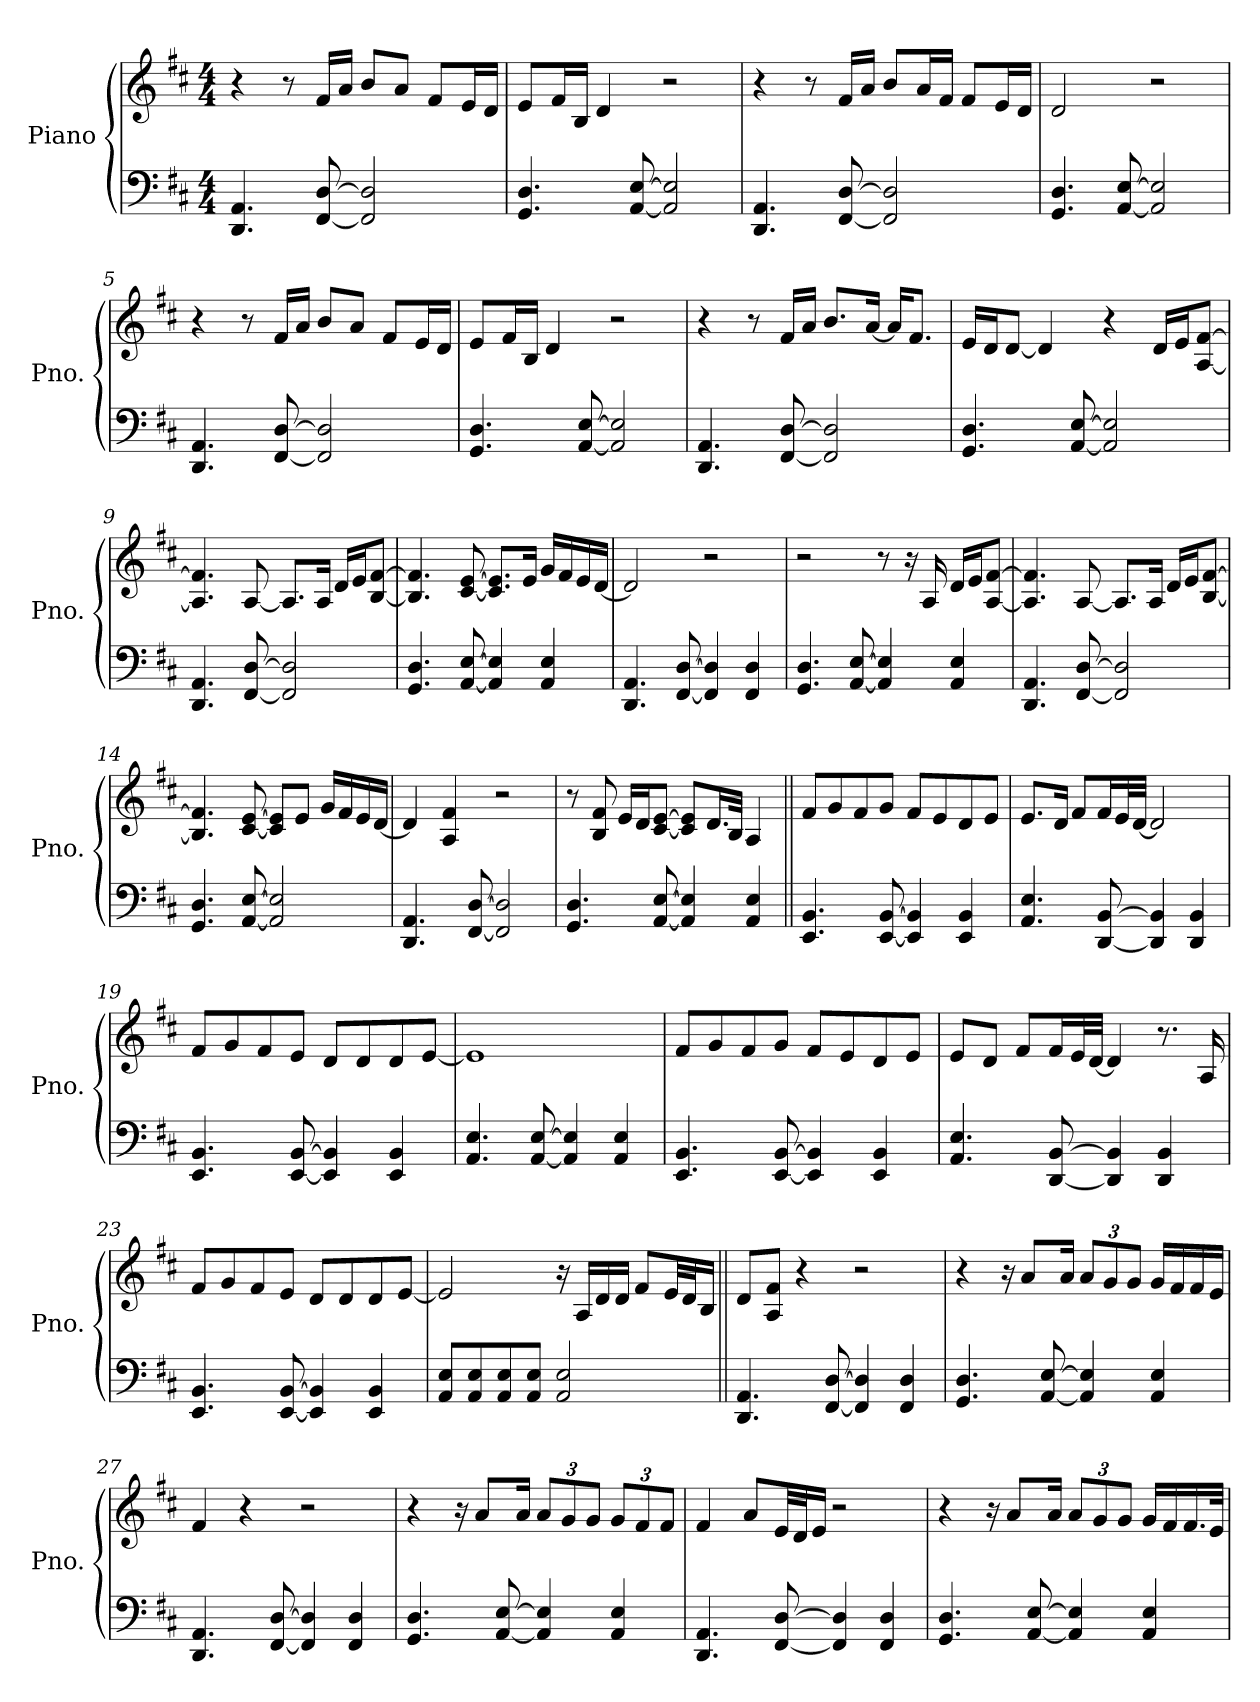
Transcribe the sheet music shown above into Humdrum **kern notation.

**kern	**kern
*part1	*part1
*staff2	*staff1
*I"Piano	*
*I'Pno.	*
*clefF4	*clefG2
*k[f#c#]	*k[f#c#]
*M4/4	*M4/4
*MM79	*MM79
=1	=1
4.DD/ 4.AA/	4r
.	8r
[8FF#/ [8D/	16f#/LL
.	16a/JJ
2FF#/] 2D/]	8b/L
.	8a/J
.	8f#/L
.	16e/L
.	16d/JJ
=2	=2
4.GG/ 4.D/	8e/L
.	16f#/L
.	16B/JJ
.	4d/
[8AA/ [8E/	.
2AA/] 2E/]	2r
=3	=3
4.DD/ 4.AA/	4r
.	8r
[8FF#/ [8D/	16f#/LL
.	16a/JJ
2FF#/] 2D/]	8b/L
.	16a/L
.	16f#/JJ
.	8f#/L
.	16e/L
.	16d/JJ
=4	=4
4.GG/ 4.D/	2d/
[8AA/ [8E/	.
2AA/] 2E/]	2r
=5	=5
4.DD/ 4.AA/	4r
.	8r
[8FF#/ [8D/	16f#/LL
.	16a/JJ
2FF#/] 2D/]	8b/L
.	8a/J
.	8f#/L
.	16e/L
.	16d/JJ
=6	=6
4.GG/ 4.D/	8e/L
.	16f#/L
.	16B/JJ
.	4d/
[8AA/ [8E/	.
2AA/] 2E/]	2r
!!LO:LB:g=z
=7	=7
4.DD/ 4.AA/	4r
.	8r
[8FF#/ [8D/	16f#/LL
.	16a/JJ
2FF#/] 2D/]	8.b/L
.	[16a/Jk
.	16a/KL]
.	8.f#/J
=8	=8
4.GG/ 4.D/	16e/LL
.	16d/J
.	[8d/J
.	4d/]
[8AA/ [8E/	.
2AA/] 2E/]	4r
.	16d/LL
.	16e/J
.	[8A/ [8f#/J
=9	=9
4.DD/ 4.AA/	4.A/] 4.f#/]
[8FF#/ [8D/	[8A/
2FF#/] 2D/]	8.A/L]
.	16A/Jk
.	16d/LL
.	16e/J
.	[8B/ [8f#/J
=10	=10
4.GG/ 4.D/	4.B/] 4.f#/]
[8AA/ [8E/	[8c#/ [8e/
4AA/] 4E/]	8.c#/] 8.e/]L
.	16e/Jk
4AA/ 4E/	16g/LL
.	16f#/
.	16e/
.	[16d/JJ
=11	=11
4.DD/ 4.AA/	2d/]
[8FF#/ [8D/	.
4FF#/] 4D/]	2r
4FF#/ 4D/	.
!!LO:LB:g=z
=12	=12
4.GG/ 4.D/	2r
[8AA/ [8E/	.
4AA/] 4E/]	8r
.	16r
.	16A/
4AA/ 4E/	16d/LL
.	16e/J
.	[8A/ [8f#/J
=13	=13
4.DD/ 4.AA/	4.A/] 4.f#/]
[8FF#/ [8D/	[8A/
2FF#/] 2D/]	8.A/L]
.	16A/Jk
.	16d/LL
.	16e/J
.	[8B/ [8f#/J
=14	=14
4.GG/ 4.D/	4.B/] 4.f#/]
[8AA/ [8E/	[8c#/ [8e/
2AA/] 2E/]	8c#/] 8e/]L
.	8e/J
.	16g/LL
.	16f#/
.	16e/
.	[16d/JJ
=15	=15
4.DD/ 4.AA/	4d/]
.	4A/ 4f#/
[8FF#/ [8D/	.
2FF#/] 2D/]	2r
=16	=16
4.GG/ 4.D/	8r
.	8B/ 8f#/
.	16e/LL
.	16d/J
[8AA/ [8E/	[8c#/ [8e/J
4AA/] 4E/]	8c#/] 8e/]L
.	16.d/L
.	32B/JJk
4AA/ 4E/	4A/
!!LO:LB:g=z
=17||	=17||
4.EE/ 4.BB/	8f#/L
.	8g/
.	8f#/
[8EE/ [8BB/	8g/J
4EE/] 4BB/]	8f#/L
.	8e/
4EE/ 4BB/	8d/
.	8e/J
=18	=18
4.AA/ 4.E/	8.e/L
.	16d/Jk
.	8f#/L
[8DD/ [8BB/	16f#/L
.	32e/L
.	[32d/JJJ
4DD/] 4BB/]	2d/]
4DD/ 4BB/	.
=19	=19
4.EE/ 4.BB/	8f#/L
.	8g/
.	8f#/
[8EE/ [8BB/	8e/J
4EE/] 4BB/]	8d/L
.	8d/
4EE/ 4BB/	8d/
.	[8e/J
=20	=20
4.AA/ 4.E/	1e]
[8AA/ [8E/	.
4AA/] 4E/]	.
4AA/ 4E/	.
=21	=21
4.EE/ 4.BB/	8f#/L
.	8g/
.	8f#/
[8EE/ [8BB/	8g/J
4EE/] 4BB/]	8f#/L
.	8e/
4EE/ 4BB/	8d/
.	8e/J
!!LO:LB:g=z
=22	=22
4.AA/ 4.E/	8e/L
.	8d/J
.	8f#/L
[8DD/ [8BB/	16f#/L
.	32e/L
.	[32d/JJJ
4DD/] 4BB/]	4d/]
4DD/ 4BB/	8.r
.	16A/
=23	=23
4.EE/ 4.BB/	8f#/L
.	8g/
.	8f#/
[8EE/ [8BB/	8e/J
4EE/] 4BB/]	8d/L
.	8d/
4EE/ 4BB/	8d/
.	[8e/J
=24	=24
8AA/ 8E/L	2e/]
8AA/ 8E/	.
8AA/ 8E/	.
8AA/ 8E/J	.
2AA/ 2E/	16r
.	16A/LL
.	16d/
.	16d/JJ
.	8f#/L
.	32e/LL
.	32d/J
.	16B/JJ
=25||	=25||
4.DD/ 4.AA/	8d/L
.	8A/ 8f#/J
.	4r
[8FF#/ [8D/	.
4FF#/] 4D/]	2r
4FF#/ 4D/	.
=26	=26
4.GG/ 4.D/	4r
.	16r
.	8a/L
[8AA/ [8E/	.
.	16a/Jk
*	*Xbrackettup
4AA/] 4E/]	12a/L
.	12g/
.	12g/J
4AA/ 4E/	16g/LL
.	16f#/
.	16f#/
.	16e/JJ
!!LO:PB:g=z
=27	=27
4.DD/ 4.AA/	4f#/
.	4r
[8FF#/ [8D/	.
4FF#/] 4D/]	2r
4FF#/ 4D/	.
=28	=28
4.GG/ 4.D/	4r
.	16r
.	8a/L
[8AA/ [8E/	.
.	16a/Jk
4AA/] 4E/]	12a/L
.	12g/
.	12g/J
4AA/ 4E/	12g/L
.	12f#/
.	12f#/J
=29	=29
4.DD/ 4.AA/	4f#/
.	8a/L
[8FF#/ [8D/	32e/LL
.	32d/J
.	16e/JJ
4FF#/] 4D/]	2r
4FF#/ 4D/	.
=30	=30
4.GG/ 4.D/	4r
.	16r
.	8a/L
[8AA/ [8E/	.
.	16a/Jk
4AA/] 4E/]	12a/L
.	12g/
.	12g/J
4AA/ 4E/	16g/LL
.	16f#/
.	16.f#/
.	32e/JJk
=	=
*-	*-
